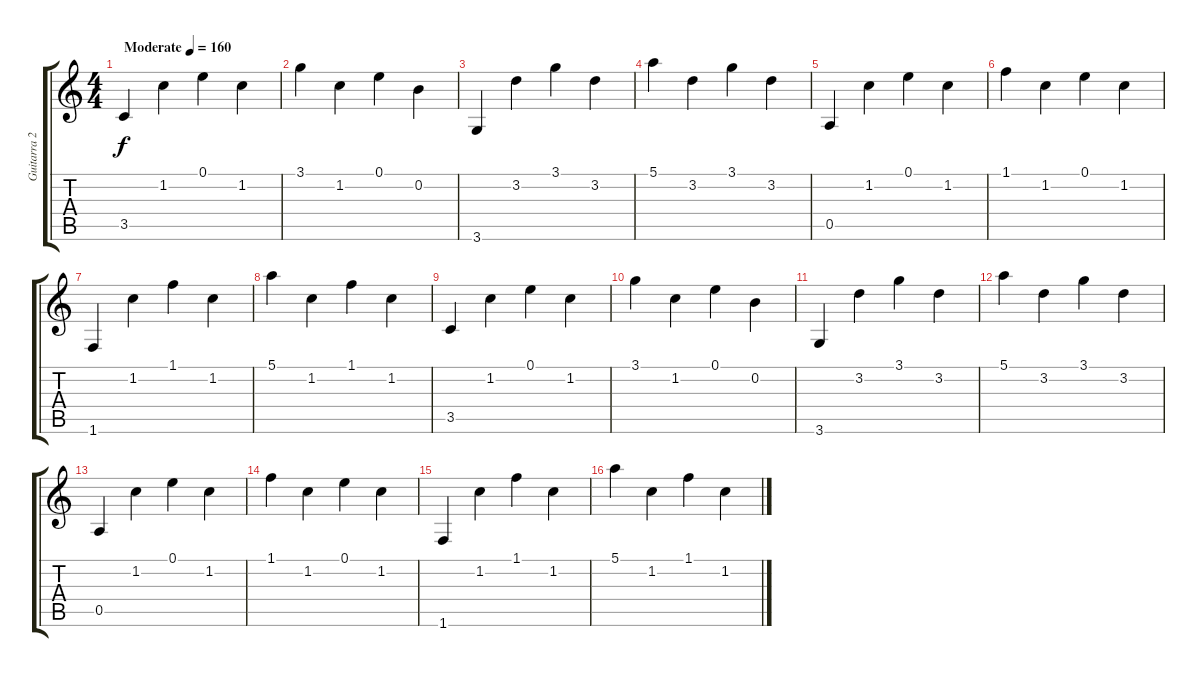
\track ("Guitarra 2" "Guitarra 2") {instrument acousticguitarsteel}
\staff {score tabs}
\tuning (E4 B3 G3 D3 A2 E2) {hide}
\ts (4 4)
\tempo (160 "Moderate")
\clef g2
\ks c
3.5.4{dy f instrument acousticguitarsteel} 1.2.4 0.1.4 1.2.4 |
3.1.4 1.2.4 0.1.4 0.2.4 |
3.6.4 3.2.4 3.1.4 3.2.4 |
5.1.4 3.2.4 3.1.4 3.2.4 |
0.5.4 1.2.4 0.1.4 1.2.4 |
1.1.4 1.2.4 0.1.4 1.2.4 |
1.6.4 1.2.4 1.1.4 1.2.4 |
5.1.4 1.2.4 1.1.4 1.2.4 |
3.5.4 1.2.4 0.1.4 1.2.4 |
3.1.4 1.2.4 0.1.4 0.2.4 |
3.6.4 3.2.4 3.1.4 3.2.4 |
5.1.4 3.2.4 3.1.4 3.2.4 |
0.5.4 1.2.4 0.1.4 1.2.4 |
1.1.4 1.2.4 0.1.4 1.2.4 |
1.6.4 1.2.4 1.1.4 1.2.4 |
5.1.4 1.2.4 1.1.4 1.2.4
